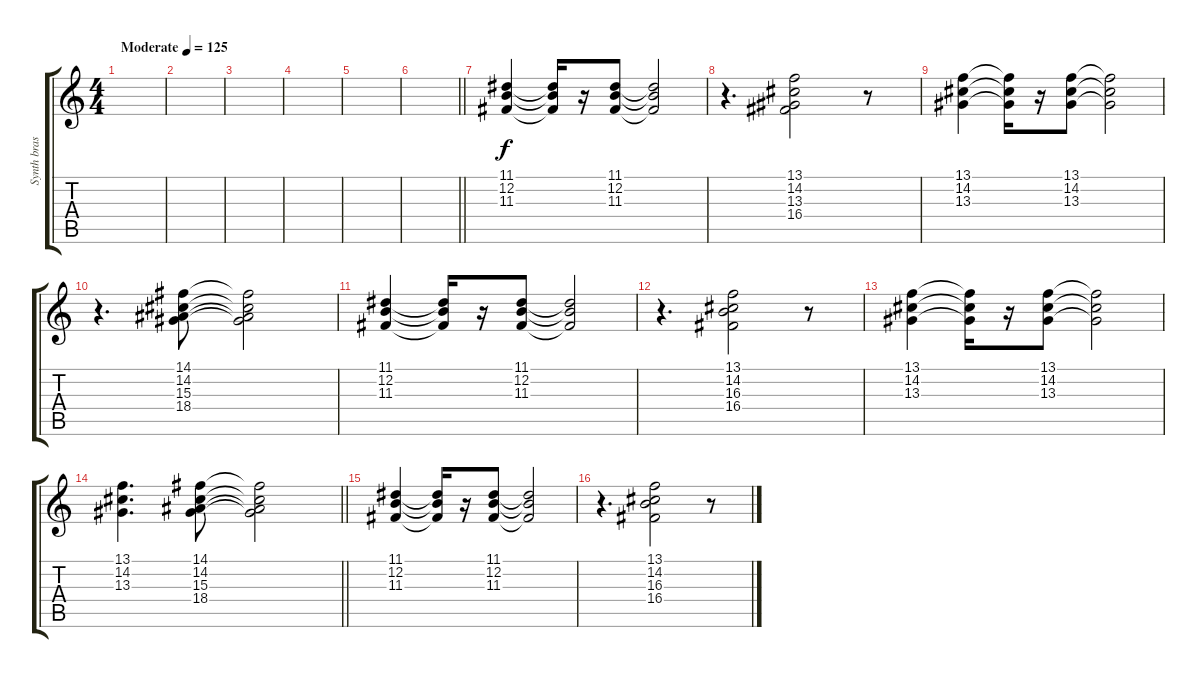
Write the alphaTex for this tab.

\track ("Synth brass 1" "Synth bras") {instrument synthbrass1}
\staff {score tabs}
\tuning (E4 B3 G3 D3 A2 E2) {hide}
\ts (4 4)
\tempo (125 "Moderate")
\clef g2
\ks c
|
|
|
|
|
\barLineRight lightlight
|
(11.1 12.2 11.3).4 (11.1{t} 12.2{t} 11.3{t}).16 r.16 (11.1 12.2 11.3).8 (11.1{t} 12.2{t} 11.3{t}).2 |
r.4{d} (13.1 14.2 13.3 16.4).2 r.8 |
(13.1 14.2 13.3).4 (13.1{t} 14.2{t} 13.3{t}).16 r.16 (13.1 14.2 13.3).8 (13.1{t} 14.2{t} 13.3{t}).2 |
r.4{d} (14.1 14.2 15.3 18.4).8 (14.1{t} 14.2{t} 15.3{t} 18.4{t}).2 |
(11.1 12.2 11.3).4 (11.1{t} 12.2{t} 11.3{t}).16 r.16 (11.1 12.2 11.3).8 (11.1{t} 12.2{t} 11.3{t}).2 |
r.4{d} (13.1 14.2 16.3 16.4).2 r.8 |
(13.1 14.2 13.3).4 (13.1{t} 14.2{t} 13.3{t}).16 r.16 (13.1 14.2 13.3).8 (13.1{t} 14.2{t} 13.3{t}).2 |
\barLineRight lightlight
(13.1 14.2 13.3).4{d} (14.1 14.2 15.3 18.4).8 (14.1{t} 14.2{t} 15.3{t} 18.4{t}).2 |
(11.1 12.2 11.3).4 (11.1{t} 12.2{t} 11.3{t}).16 r.16 (11.1 12.2 11.3).8 (11.1{t} 12.2{t} 11.3{t}).2 |
r.4{d} (13.1 14.2 16.3 16.4).2 r.8
